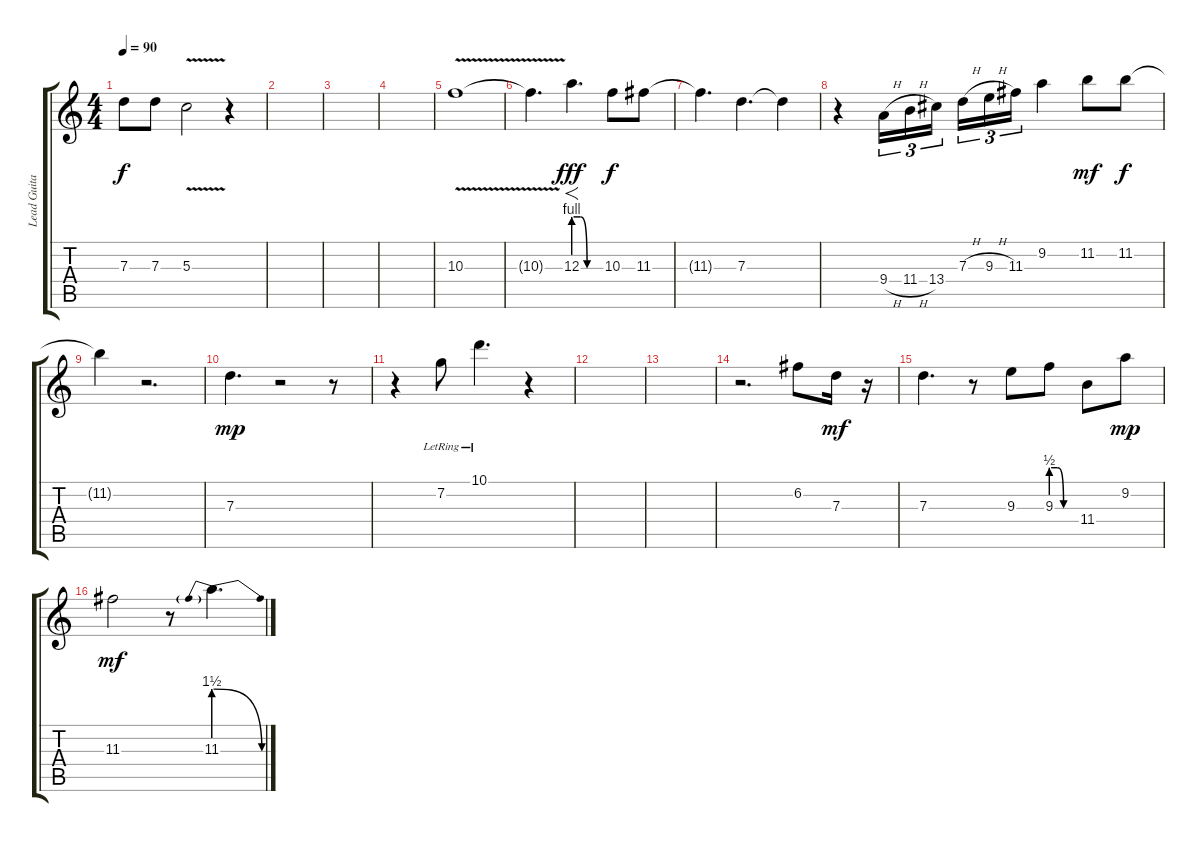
\track ("Lead Guitar" "Lead Guita") {instrument electricguitarjazz}
\staff {score tabs}
\tuning (E4 C4 G3 C3 G2 C2) {hide}
\ts (4 4)
\tempo 90
\clef g2
\ks c
7.3.8{dy f} 7.3.8 5.3{v}.2 r.4 |
|
|
|
10.3{v}.1 |
10.3{t}.4{d} 12.3{be (custom 0 4 15 4 30 0 60 0)}.4{f d dy fff} 10.3.8{dy f} 11.3.8 |
11.3{t}.4{d} 7.3.4{d} 7.3{t}.4 |
r.4 9.4{h}.16{tu (3 2)} 11.4{h}.16{tu (3 2)} 13.4.16{tu (3 2) beam splitsecondary} 7.3{h}.16{tu (3 2)} 9.3{h}.16{tu (3 2)} 11.3.16{tu (3 2)} 9.2.4 11.2.8{dy mf} 11.2.8{dy f} |
11.2{t}.4 r.2{d} |
7.3.4{d dy mp} r.2 r.8 |
r.4 7.2{lr}.8 10.1{lr}.4{d} r.4 |
|
|
r.2{d} 6.2.8 7.3.16{dy mf} r.16 |
7.3.4{d} r.8 9.3.8 9.3{be (custom 0 2 15 2 30 0 60 0)}.8 11.4.8 9.2.8{dy mp} |
11.3.2{dy mf} r.8 11.3{be (prebendrelease 0 6 60 0)}.4{d}
